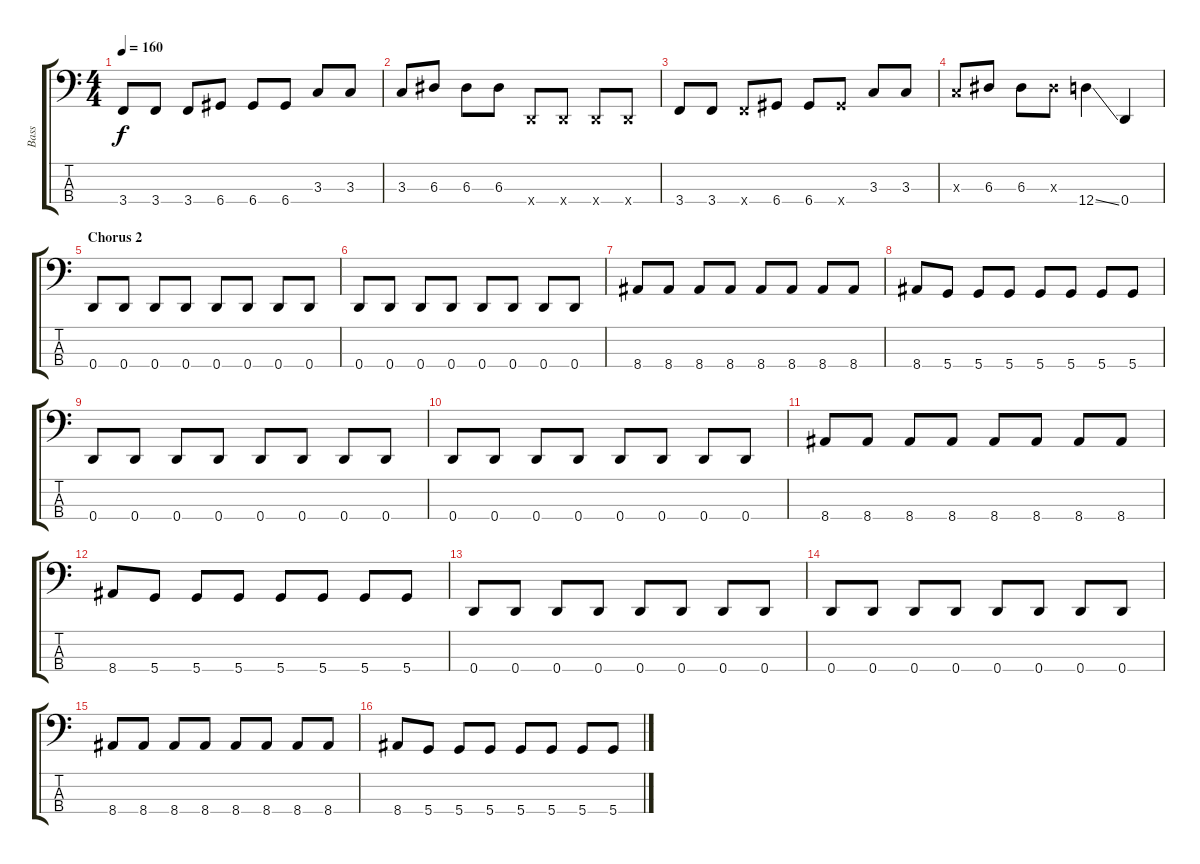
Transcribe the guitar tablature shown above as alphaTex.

\track ("Bass" "Bass") {instrument overdrivenguitar}
\staff {score tabs}
\tuning (G2 D2 A1 D1) {hide}
\ts (4 4)
\tempo 160
\clef f4
\ks c
3.4.8{dy f} 3.4.8 3.4.8 6.4.8 6.4.8 6.4.8 3.3.8 3.3.8 |
3.3.8 6.3.8 6.3.8 6.3.8 0.4{x}.8 0.4{x}.8 0.4{x}.8 0.4{x}.8 |
3.4.8 3.4.8 3.4{x}.8 6.4.8 6.4.8 6.4{x}.8 3.3.8 3.3.8 |
3.3{x}.8 6.3.8 6.3.8 6.3{x}.8 12.4{ss}.4 0.4.4 |
\section ("" "Chorus 2")
0.4.8 0.4.8 0.4.8 0.4.8 0.4.8 0.4.8 0.4.8 0.4.8 |
0.4.8 0.4.8 0.4.8 0.4.8 0.4.8 0.4.8 0.4.8 0.4.8 |
8.4.8 8.4.8 8.4.8 8.4.8 8.4.8 8.4.8 8.4.8 8.4.8 |
8.4.8 5.4.8 5.4.8 5.4.8 5.4.8 5.4.8 5.4.8 5.4.8 |
0.4.8 0.4.8 0.4.8 0.4.8 0.4.8 0.4.8 0.4.8 0.4.8 |
0.4.8 0.4.8 0.4.8 0.4.8 0.4.8 0.4.8 0.4.8 0.4.8 |
8.4.8 8.4.8 8.4.8 8.4.8 8.4.8 8.4.8 8.4.8 8.4.8 |
8.4.8 5.4.8 5.4.8 5.4.8 5.4.8 5.4.8 5.4.8 5.4.8 |
0.4.8 0.4.8 0.4.8 0.4.8 0.4.8 0.4.8 0.4.8 0.4.8 |
0.4.8 0.4.8 0.4.8 0.4.8 0.4.8 0.4.8 0.4.8 0.4.8 |
8.4.8 8.4.8 8.4.8 8.4.8 8.4.8 8.4.8 8.4.8 8.4.8 |
8.4.8 5.4.8 5.4.8 5.4.8 5.4.8 5.4.8 5.4.8 5.4.8
